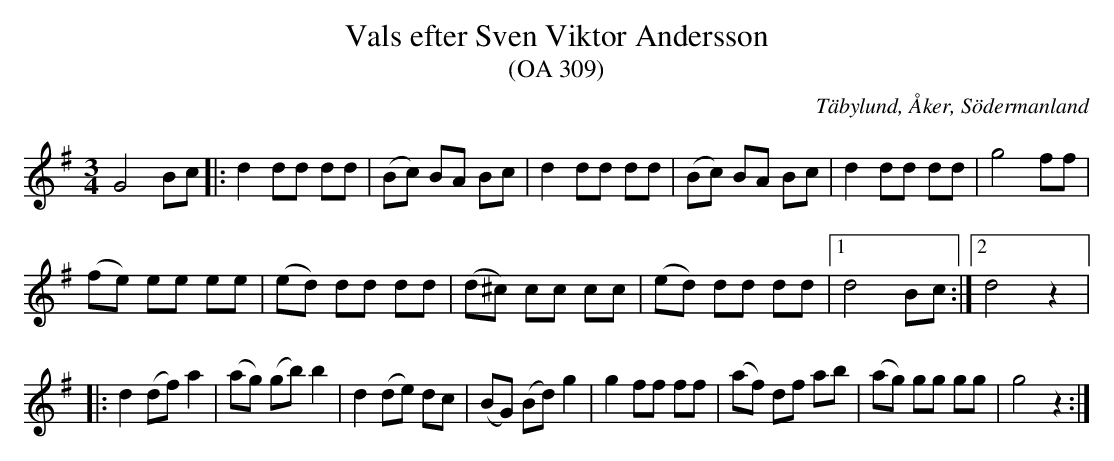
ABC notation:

X:1
T:Vals efter Sven Viktor Andersson
T:(OA 309)
O:Täbylund, Åker, Södermanland
M:3/4
L:1/4
Q:140
K:G
G2 B/c/ |: d d/d/ d/d/ | (B/c/) B/A/ B/c/ | d d/d/ d/d/ |  (B/c/) B/A/ B/c/ | d d/d/ d/d/ | g2 f/f/ |
(f/e/) e/e/ e/e/ |  (e/d/) d/d/ d/d/ | (d/^c/) c/c/ c/c/ | (e/d/) d/d/ d/d/ |1 d2 B/c/ :|2  d2 z |:
d (d/f/) a | (a/g/) (g/b/) b | d (d/e/) d/c/ |  (B/G/) (B/d/) g | g f/f/ f/f/ | (a/f/) d/f/ a/b/ | (a/g/) g/g/ g/g/ |  g2 z :|
